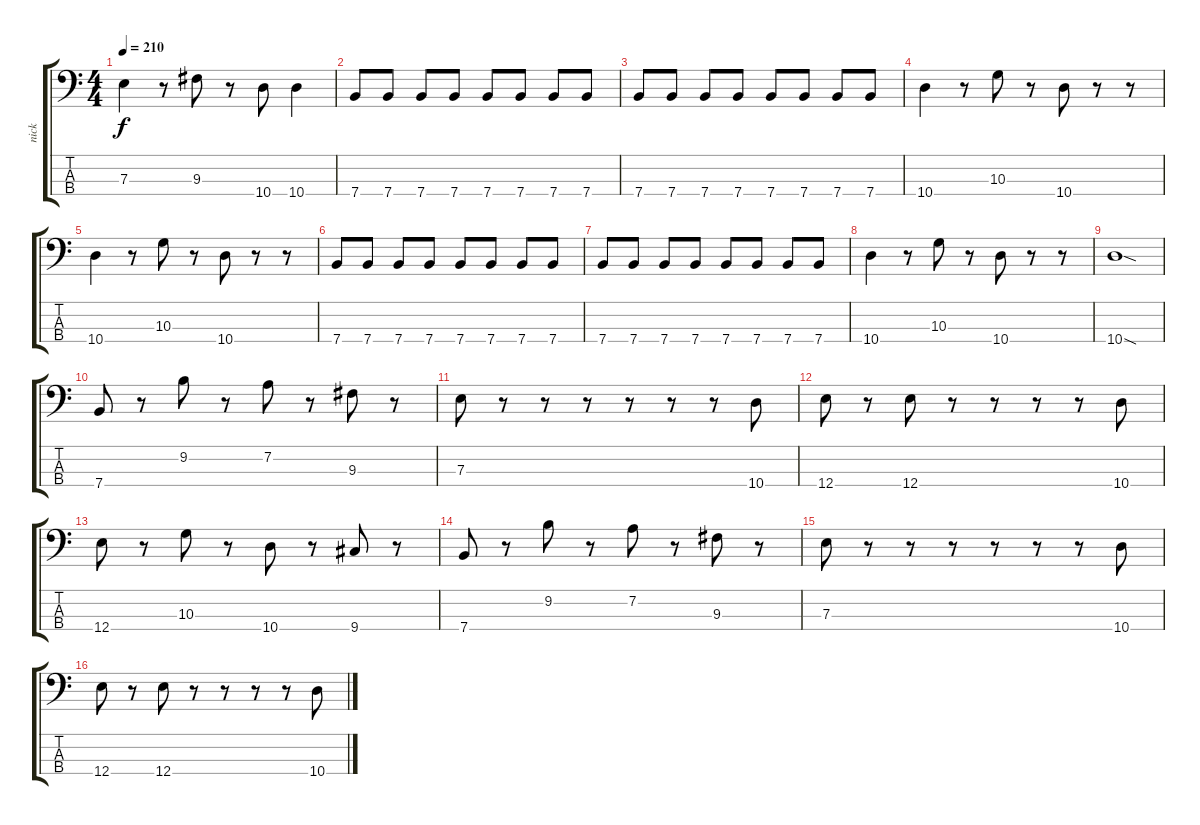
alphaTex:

\track ("nick" "nick") {instrument electricbassfinger}
\staff {score tabs}
\tuning (G2 D2 A1 E1) {hide}
\ts (4 4)
\tempo 210
\clef f4
\ks c
7.3.4{dy f} r.8 9.3.8 r.8 10.4.8 10.4.4 |
7.4.8 7.4.8 7.4.8 7.4.8 7.4.8 7.4.8 7.4.8 7.4.8 |
7.4.8 7.4.8 7.4.8 7.4.8 7.4.8 7.4.8 7.4.8 7.4.8 |
10.4.4 r.8 10.3.8 r.8 10.4.8 r.8 r.8 |
10.4.4 r.8 10.3.8 r.8 10.4.8 r.8 r.8 |
7.4.8 7.4.8 7.4.8 7.4.8 7.4.8 7.4.8 7.4.8 7.4.8 |
7.4.8 7.4.8 7.4.8 7.4.8 7.4.8 7.4.8 7.4.8 7.4.8 |
10.4.4 r.8 10.3.8 r.8 10.4.8 r.8 r.8 |
10.4{sod}.1 |
7.4.8 r.8 9.2.8 r.8 7.2.8 r.8 9.3.8 r.8 |
7.3.8 r.8 r.8 r.8 r.8 r.8 r.8 10.4.8 |
12.4.8 r.8 12.4.8 r.8 r.8 r.8 r.8 10.4.8 |
12.4.8 r.8 10.3.8 r.8 10.4.8 r.8 9.4.8 r.8 |
7.4.8 r.8 9.2.8 r.8 7.2.8 r.8 9.3.8 r.8 |
7.3.8 r.8 r.8 r.8 r.8 r.8 r.8 10.4.8 |
12.4.8 r.8 12.4.8 r.8 r.8 r.8 r.8 10.4.8
